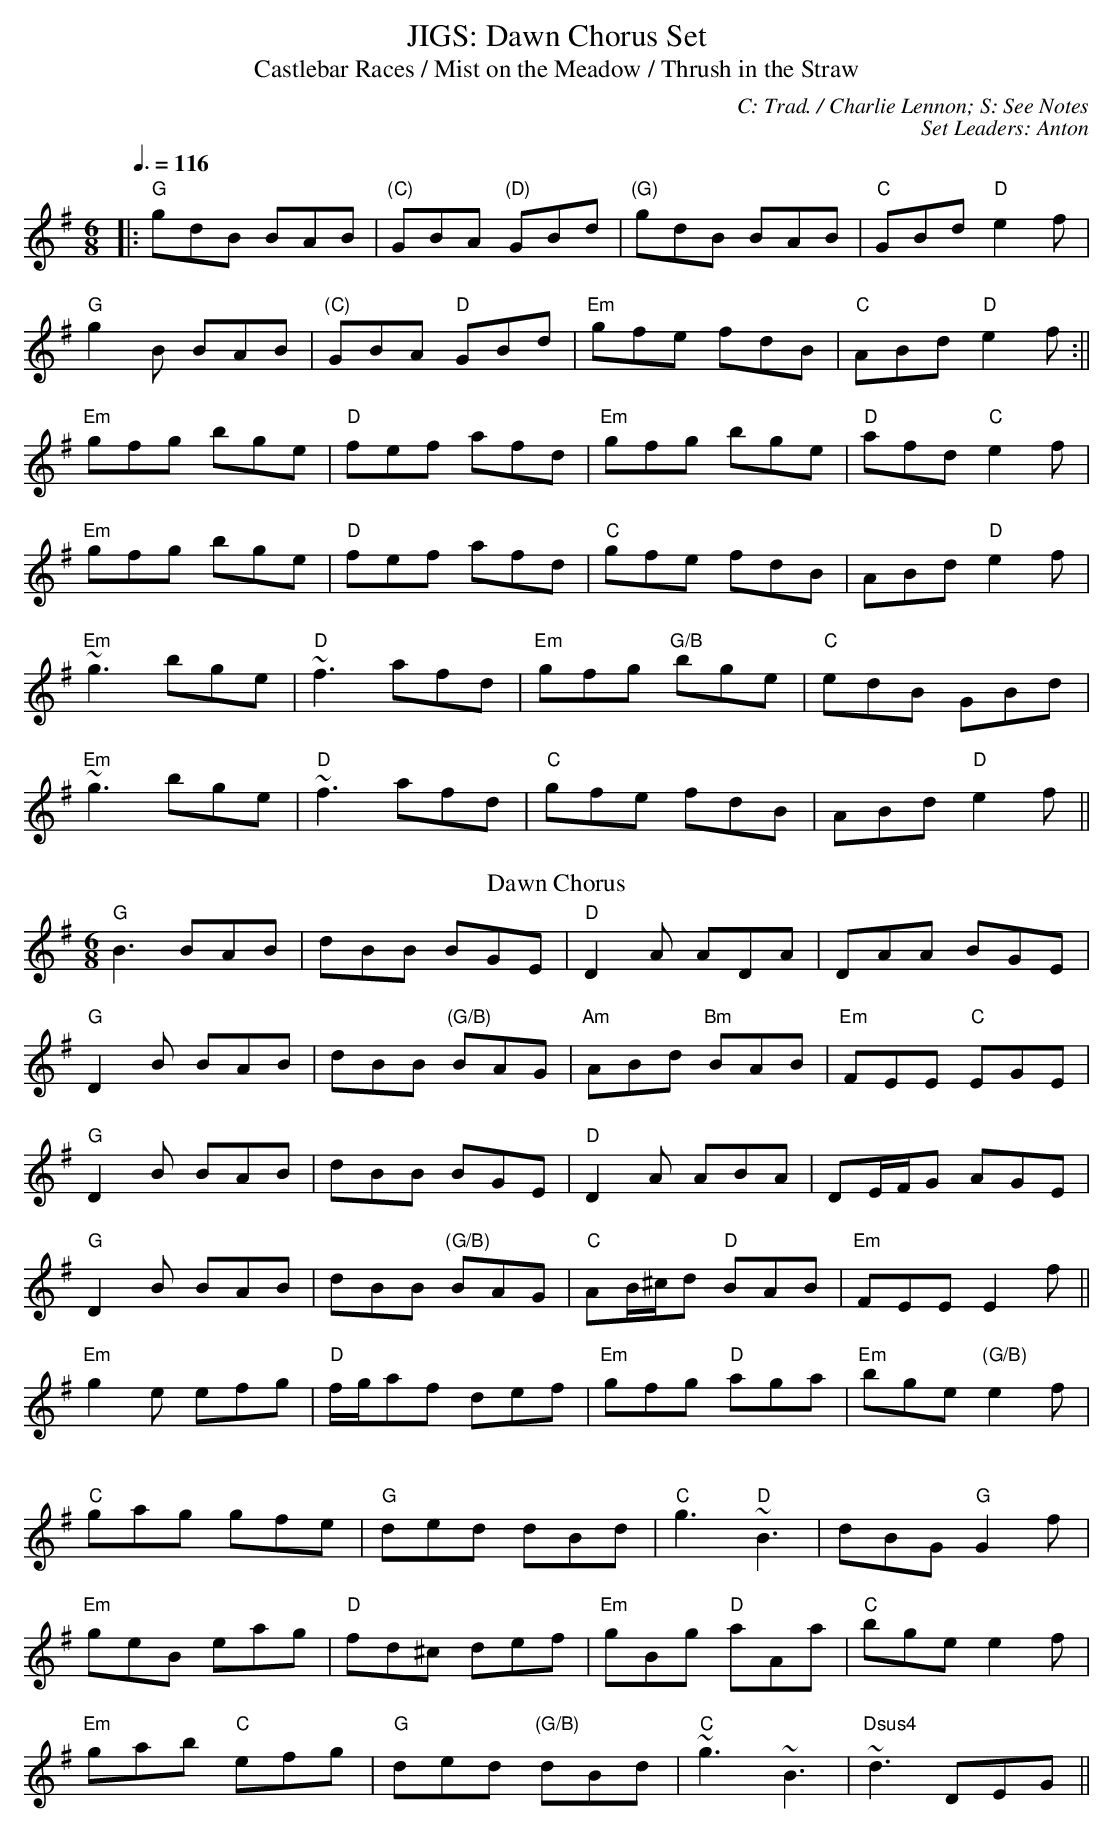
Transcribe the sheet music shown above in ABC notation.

X:1
T: JIGS: Dawn Chorus Set
T: Castlebar Races / Mist on the Meadow / Thrush in the Straw
C: C: Trad. / Charlie Lennon; S: See Notes
C: Set Leaders: Anton
M: 6/8
L: 1/8
Q: 3/8=116
K: Gmaj
|:"G"gdB BAB|"(C)"GBA "(D)"GBd|"(G)"gdB BAB|"C"GBd "D"e2f|
"G"g2B BAB|"(C)"GBA "D"GBd|"Em"gfe fdB|"C"ABd "D"e2f:||
"Em"gfg bge|"D"fef afd|"Em"gfg bge|"D"afd "C"e2f|
"Em"gfg bge|"D"fef afd|"C"gfe fdB|ABd "D"e2f|
"Em"~g3 bge|"D"~f3 afd|"Em"gfg "G/B"bge|"C"edB GBd|
"Em"~g3 bge|"D"~f3 afd|"C"gfe fdB|ABd "D"e2f||
T: Dawn Chorus
K: Gmaj
"G"B3 BAB|dBB BGE|"D"D2A ADA|DAA BGE|
"G"D2B BAB|dBB "(G/B)"BAG|"Am"ABd "Bm"BAB|"Em"FEE "C"EGE|
"G"D2B BAB|dBB BGE|"D"D2A ABA|DE/F/G AGE|
"G"D2B BAB|dBB "(G/B)"BAG|"C"AB/^c/d "D"BAB|"Em"FEE E2f||
"Em"g2e efg|"D"f/g/af def|"Em"gfg "D"aga|"Em"bge "(G/B)"e2f|
"C"gag gfe|"G"ded dBd|"C"g3 "D"~B3|dBG "G"G2f|
"Em"geB eag|"D"fd^c def|"Em"gBg "D"aAa|"C"bge e2f|
"Em"gab "C"efg|"G"ded "(G/B)"dBd|"C"~g3 ~B3|"Dsus4"~d3 DEG||
